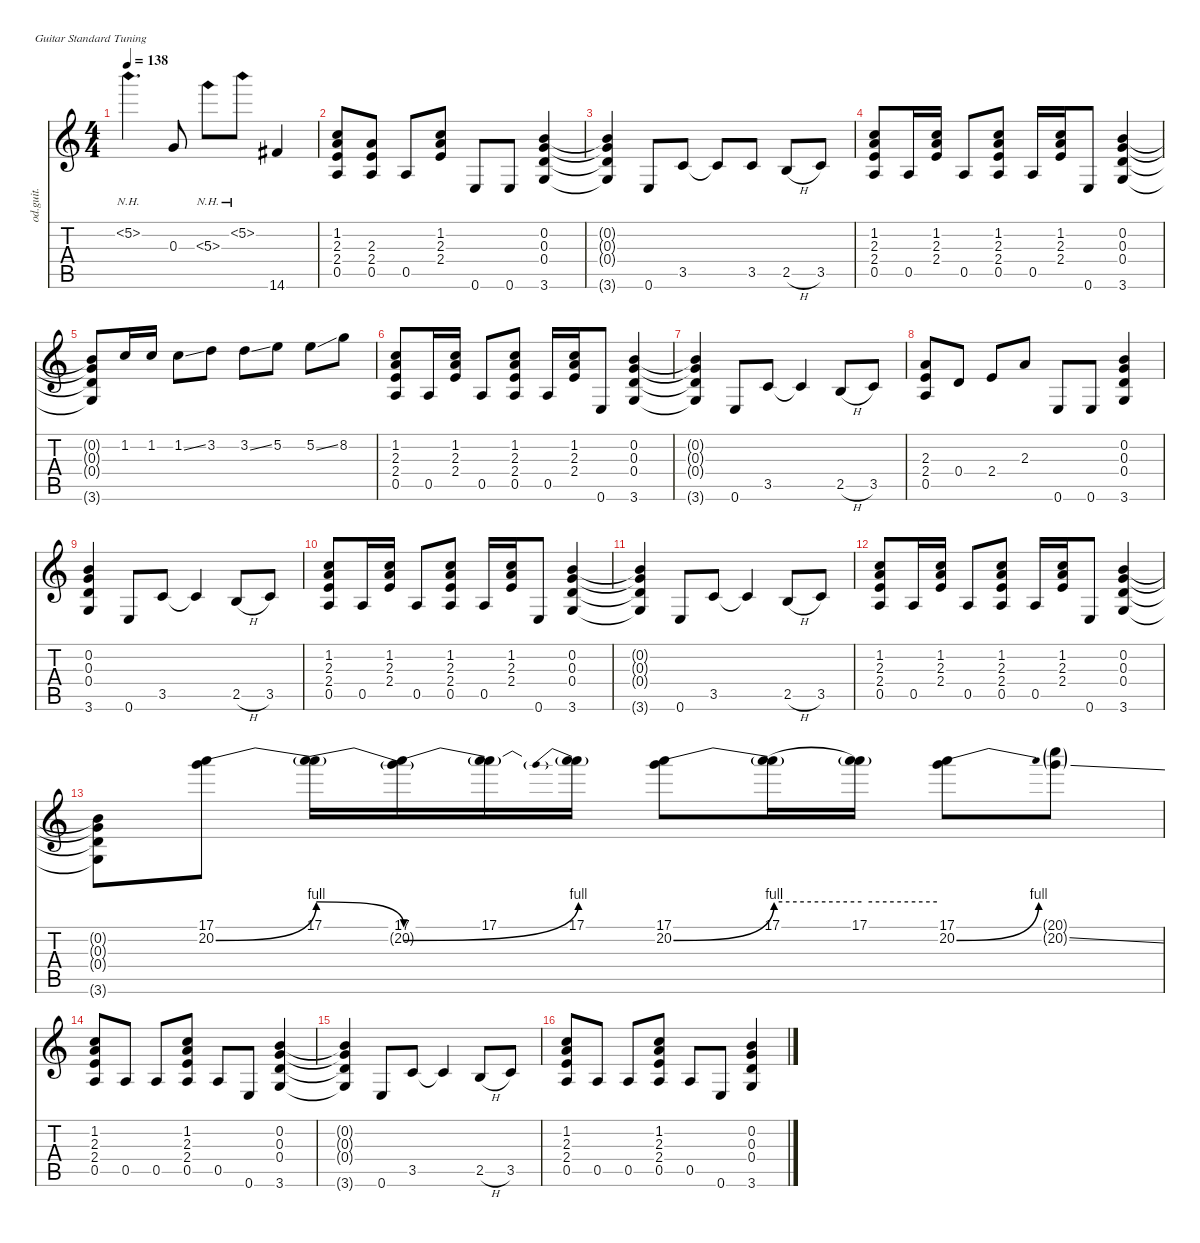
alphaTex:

\defaultSystemsLayout 4
\hideDynamics
\bracketExtendMode nobrackets
\otherSystemsTrackNameOrientation horizontal
\track ("Eddie Van Halen " "od.guit.") {instrument overdrivenguitar}
\staff {score tabs}
\tuning (E4 B3 G3 D3 A2 E2)
\ts (4 4)
\tempo 138
\clef g2
\ks c
5.2{nh t}.4{d dy f beam Down} 0.3.8{beam Up} 5.3{nh}.8{beam Down} 5.2{nh}.8{beam Down} 14.6{acc #}.4{beam Up} |
(1.2 2.3 2.4 0.5).8{beam Up} (2.3 2.4 0.5).8{beam Up} 0.5.8{beam Up} (1.2 2.3 2.4).8{beam Up} 0.6.8{beam Up} 0.6.8{beam Up} (0.2 0.3 0.4 3.6).4{beam Up} |
(0.2{t} 0.3{t} 0.4{t} 3.6{t}).4{beam Up} 0.6.8{beam Up} 3.5.8{beam Up} 3.5{t}.8{beam Up} 3.5.8{beam Up} 2.5{h}.8{beam Up} 3.5.8{beam Up} |
(1.2 2.3 2.4 0.5).8{beam Up} 0.5.16{beam Up} (1.2 2.3 2.4).16{beam Up} 0.5.8{beam Up} (1.2 2.3 2.4 0.5).8{beam Up} 0.5.16{beam Up} (1.2 2.3 2.4).16{beam Up} 0.6.8{beam Up} (0.2 0.3 0.4 3.6).4{beam Up} |
(0.2{t} 0.3{t} 0.4{t} 3.6{t}).8{beam Up} 1.2.16{beam Up} 1.2.16{beam Up} 1.2{ss}.8{beam Down} 3.2.8{beam Down} 3.2{ss}.8{beam Down} 5.2.8{beam Down} 5.2{ss}.8{beam Down} 8.2.8{beam Down} |
(1.2 2.3 2.4 0.5).8{beam Up} 0.5.16{beam Up} (1.2 2.3 2.4).16{beam Up} 0.5.8{beam Up} (1.2 2.3 2.4 0.5).8{beam Up} 0.5.16{beam Up} (1.2 2.3 2.4).16{beam Up} 0.6.8{beam Up} (0.2 0.3 0.4 3.6).4{beam Up} |
(0.2{t} 0.3{t} 0.4{t} 3.6{t}).4{beam Up} 0.6.8{beam Up} 3.5.8{beam Up} 3.5{t}.4{beam Up} 2.5{h}.8{beam Up} 3.5.8{beam Up} |
(2.3 2.4 0.5).8{beam Up} 0.4.8{beam Up} 2.4.8{beam Up} 2.3.8{beam Up} 0.6.8{beam Up} 0.6.8{beam Up} (0.2 0.3 0.4 3.6).4{beam Up} |
(0.2 0.3 0.4 3.6).4{beam Up} 0.6.8{beam Up} 3.5.8{beam Up} 3.5{t}.4{beam Up} 2.5{h}.8{beam Up} 3.5.8{beam Up} |
(1.2 2.3 2.4 0.5).8{beam Up} 0.5.16{beam Up} (1.2 2.3 2.4).16{beam Up} 0.5.8{beam Up} (1.2 2.3 2.4 0.5).8{beam Up} 0.5.16{beam Up} (1.2 2.3 2.4).16{beam Up} 0.6.8{beam Up} (0.2 0.3 0.4 3.6).4{beam Up} |
(0.2{t} 0.3{t} 0.4{t} 3.6{t}).4{beam Up} 0.6.8{beam Up} 3.5.8{beam Up} 3.5{t}.4{beam Up} 2.5{h}.8{beam Up} 3.5.8{beam Up} |
(1.2 2.3 2.4 0.5).8{beam Up} 0.5.16{beam Up} (1.2 2.3 2.4).16{beam Up} 0.5.8{beam Up} (1.2 2.3 2.4 0.5).8{beam Up} 0.5.16{beam Up} (1.2 2.3 2.4).16{beam Up} 0.6.8{beam Up} (0.2 0.3 0.4 3.6).4{beam Up} |
(0.2{t} 0.3{t} 0.4{t} 3.6{t}).8{beam Down} (17.1 20.2{be (bend 0 0 60 4)}).8{beam Down} (17.1 20.2{be (release 0 4 60 0) t}).16{beam Down} (17.1 20.2{be (bend 0 0 60 4) t}).16{beam Down} (17.1 20.2{t}).16{beam Down} (17.1 20.2{be (prebend 0 4 60 4) t}).16{beam Down} (17.1 20.2{be (bend 0 0 60 4)}).8{beam Down} (17.1 20.2{be (hold 0 4 60 4) t}).16{beam Down} (17.1 20.2{be (hold 0 4 60 4) t}).16{beam Down} (17.1 20.2{be (bend 0 0 11.0000004 4)}).8{beam Down} (20.1{g} 20.2{ss g}).8{dy mf beam Down} |
(1.2 2.3 2.4 0.5).8{dy f beam Up} 0.5.8{beam Up} 0.5.8{beam Up} (1.2 2.3 2.4 0.5).8{beam Up} 0.5.8{beam Up} 0.6.8{beam Up} (0.2 0.3 0.4 3.6).4{beam Up} |
(0.2{t} 0.3{t} 0.4{t} 3.6{t}).4{beam Up} 0.6.8{beam Up} 3.5.8{beam Up} 3.5{t}.4{beam Up} 2.5{h}.8{beam Up} 3.5.8{beam Up} |
(1.2 2.3 2.4 0.5).8{beam Up} 0.5.8{beam Up} 0.5.8{beam Up} (1.2 2.3 2.4 0.5).8{beam Up} 0.5.8{beam Up} 0.6.8{beam Up} (0.2 0.3 0.4 3.6).4{beam Up}
